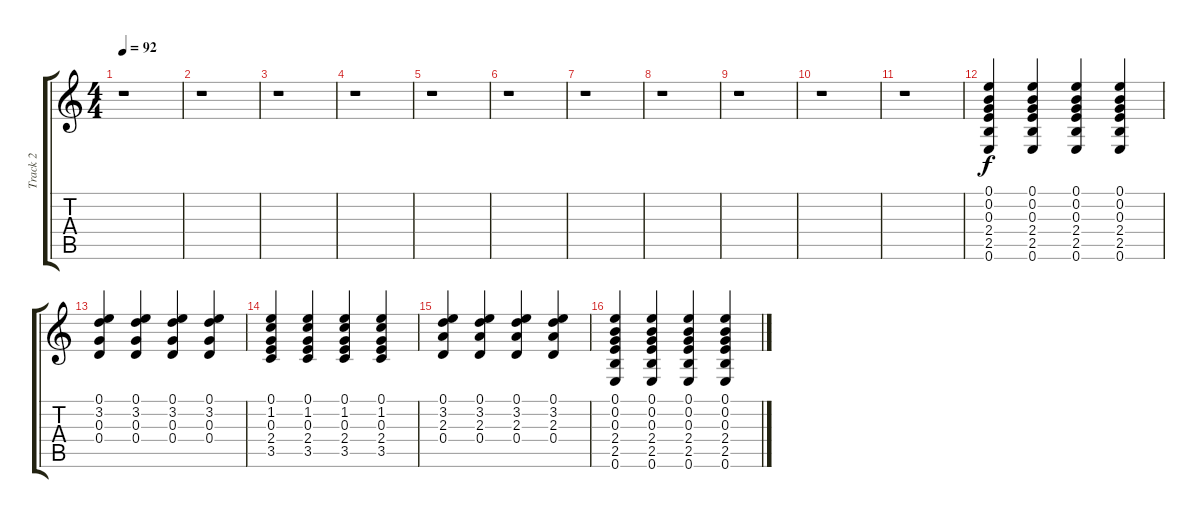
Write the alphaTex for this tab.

\track ("Track 2" "Track 2") {instrument overdrivenguitar}
\staff {score tabs}
\tuning (E4 B3 G3 D3 A2 E2) {hide}
\ts (4 4)
\tempo 92
\clef g2
\ks c
r.1{dy f} |
r.1 |
r.1 |
r.1 |
r.1 |
r.1 |
r.1 |
r.1 |
r.1 |
r.1 |
r.1 |
(0.1 0.2 0.3 2.4 2.5 0.6).4 (0.1 0.2 0.3 2.4 2.5 0.6).4 (0.1 0.2 0.3 2.4 2.5 0.6).4 (0.1 0.2 0.3 2.4 2.5 0.6).4 |
(0.1 3.2 0.3 0.4).4 (0.1 3.2 0.3 0.4).4 (0.1 3.2 0.3 0.4).4 (0.1 3.2 0.3 0.4).4 |
(0.1 1.2 0.3 2.4 3.5).4 (0.1 1.2 0.3 2.4 3.5).4 (0.1 1.2 0.3 2.4 3.5).4 (0.1 1.2 0.3 2.4 3.5).4 |
(0.1 3.2 2.3 0.4).4 (0.1 3.2 2.3 0.4).4 (0.1 3.2 2.3 0.4).4 (0.1 3.2 2.3 0.4).4 |
(0.1 0.2 0.3 2.4 2.5 0.6).4 (0.1 0.2 0.3 2.4 2.5 0.6).4 (0.1 0.2 0.3 2.4 2.5 0.6).4 (0.1 0.2 0.3 2.4 2.5 0.6).4
